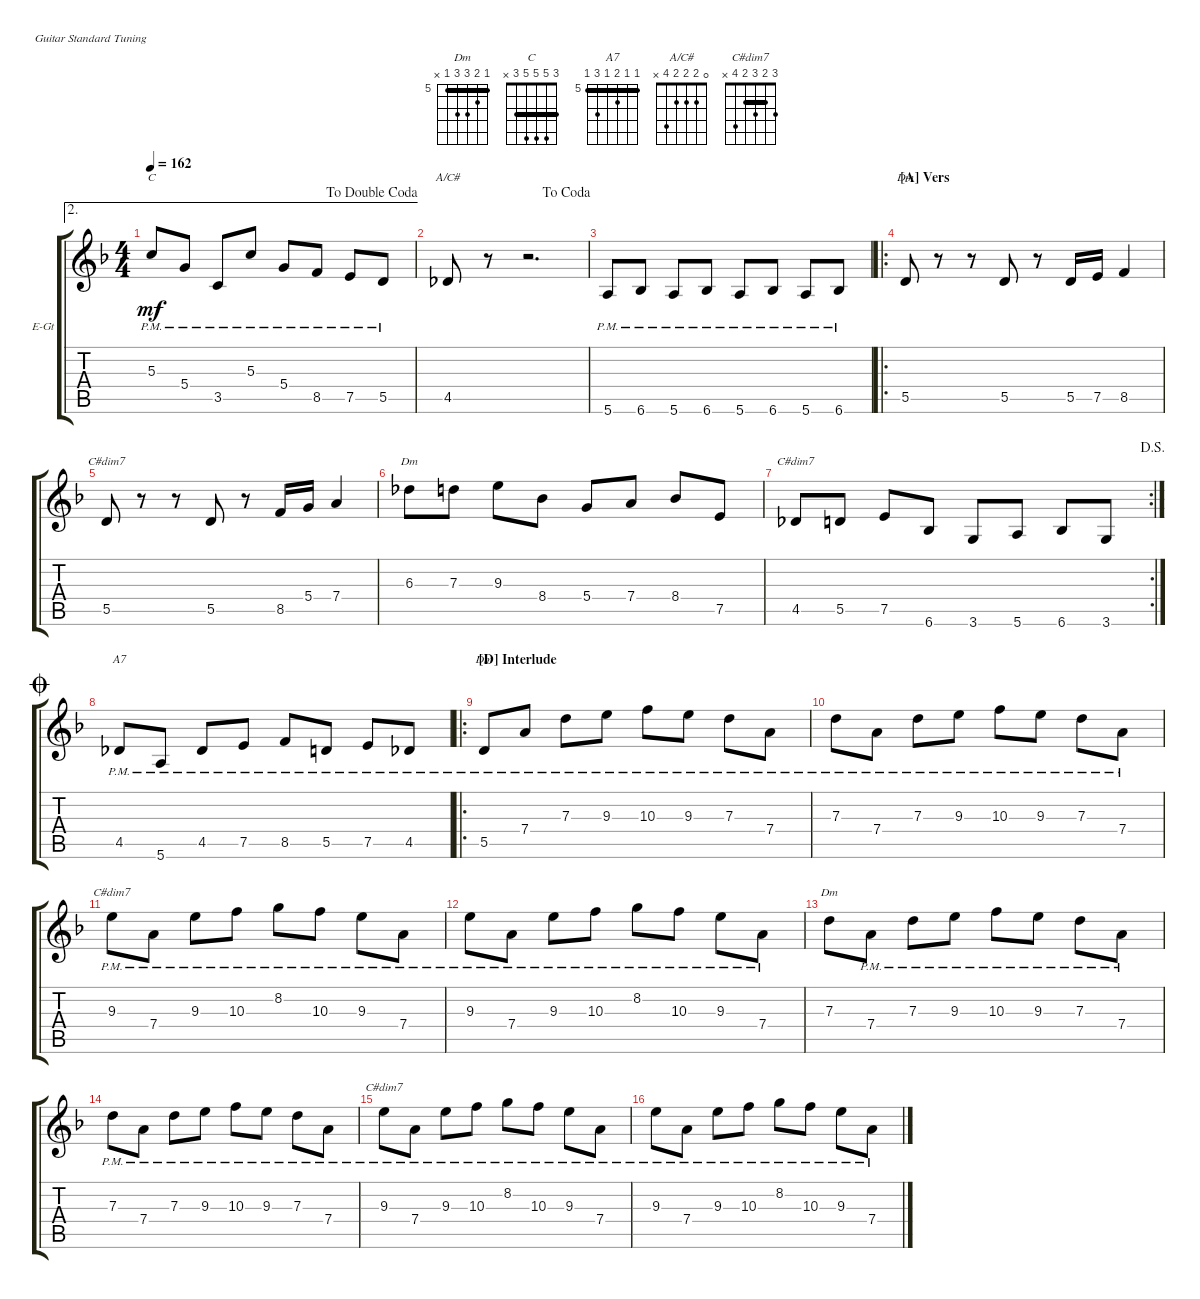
\defaultSystemsLayout 4
\bracketExtendMode groupsimilarinstruments
\firstSystemTrackNameOrientation horizontal
\otherSystemsTrackNameOrientation horizontal
\track ("Electric Guitar" "E-Gt") {instrument overdrivenguitar}
\staff {score tabs}
\tuning (E4 B3 G3 D3 A2 E2)
\chord ("Dm" 5 6 7 7 5 x) {firstfret 5 barre 5}
\chord ("C" 3 5 5 5 3 x) {barre 3}
\chord ("A7" 5 5 6 5 7 5) {firstfret 5 barre (5 5 5)}
\chord ("A/C#" 0 2 2 2 4 x)
\chord ("C#dim7" 3 2 3 2 4 x) {barre 2}
\ae 2
\ts (4 4)
\jump dadoublecoda
\tempo 162
\clef g2
\ks dminor
5.3{pm}.8{ch "C" dy mf} 5.4{pm}.8 3.5{pm}.8 5.3{pm}.8 5.4{pm}.8 8.5{pm}.8 7.5{pm}.8 5.5{pm}.8 |
\jump dacoda
4.5.8{ch "A/C#"} r.8 r.2{d} |
5.6{pm}.8 6.6{pm}.8 5.6{pm}.8 6.6{pm}.8 5.6{pm}.8 6.6{pm}.8 5.6{pm}.8 6.6{pm}.8 |
\ro
\section ("A" "Vers")
5.5.8{ch "Dm"} r.8 r.8 5.5.8 r.8 5.5.16 7.5.16 8.5.4 |
5.5.8{ch "C#dim7"} r.8 r.8 5.5.8 r.8 8.5.16 5.4.16 7.4.4 |
6.3.8{ch "Dm"} 7.3.8 9.3.8 8.4.8 5.4.8 7.4.8 8.4.8 7.5.8 |
\rc 2
\jump dalsegno
4.5.8{ch "C#dim7"} 5.5.8 7.5.8 6.6.8 3.6.8 5.6.8 6.6.8 3.6.8 |
\jump coda
4.5{pm}.8{ch "A7"} 5.6{pm}.8 4.5{pm}.8 7.5{pm}.8 8.5{pm}.8 5.5{pm}.8 7.5{pm}.8 4.5{pm}.8 |
\ro
\section ("D" "Interlude")
5.5{pm}.8{ch "Dm"} 7.4{pm}.8 7.3{pm}.8 9.3{pm}.8 10.3{pm}.8 9.3{pm}.8 7.3{pm}.8 7.4{pm}.8 |
7.3{pm}.8 7.4{pm}.8 7.3{pm}.8 9.3{pm}.8 10.3{pm}.8 9.3{pm}.8 7.3{pm}.8 7.4{pm}.8 |
9.3{pm}.8{ch "C#dim7"} 7.4{pm}.8 9.3{pm}.8 10.3{pm}.8 8.2{pm}.8 10.3{pm}.8 9.3{pm}.8 7.4{pm}.8 |
9.3{pm}.8 7.4{pm}.8 9.3{pm}.8 10.3{pm}.8 8.2{pm}.8 10.3{pm}.8 9.3{pm}.8 7.4{pm}.8 |
7.3.8{ch "Dm"} 7.4{pm}.8 7.3{pm}.8 9.3{pm}.8 10.3{pm}.8 9.3{pm}.8 7.3{pm}.8 7.4{pm}.8 |
7.3{pm}.8 7.4{pm}.8 7.3{pm}.8 9.3{pm}.8 10.3{pm}.8 9.3{pm}.8 7.3{pm}.8 7.4{pm}.8 |
9.3{pm}.8{ch "C#dim7"} 7.4{pm}.8 9.3{pm}.8 10.3{pm}.8 8.2{pm}.8 10.3{pm}.8 9.3{pm}.8 7.4{pm}.8 |
9.3{pm}.8 7.4{pm}.8 9.3{pm}.8 10.3{pm}.8 8.2{pm}.8 10.3{pm}.8 9.3{pm}.8 7.4{pm}.8
